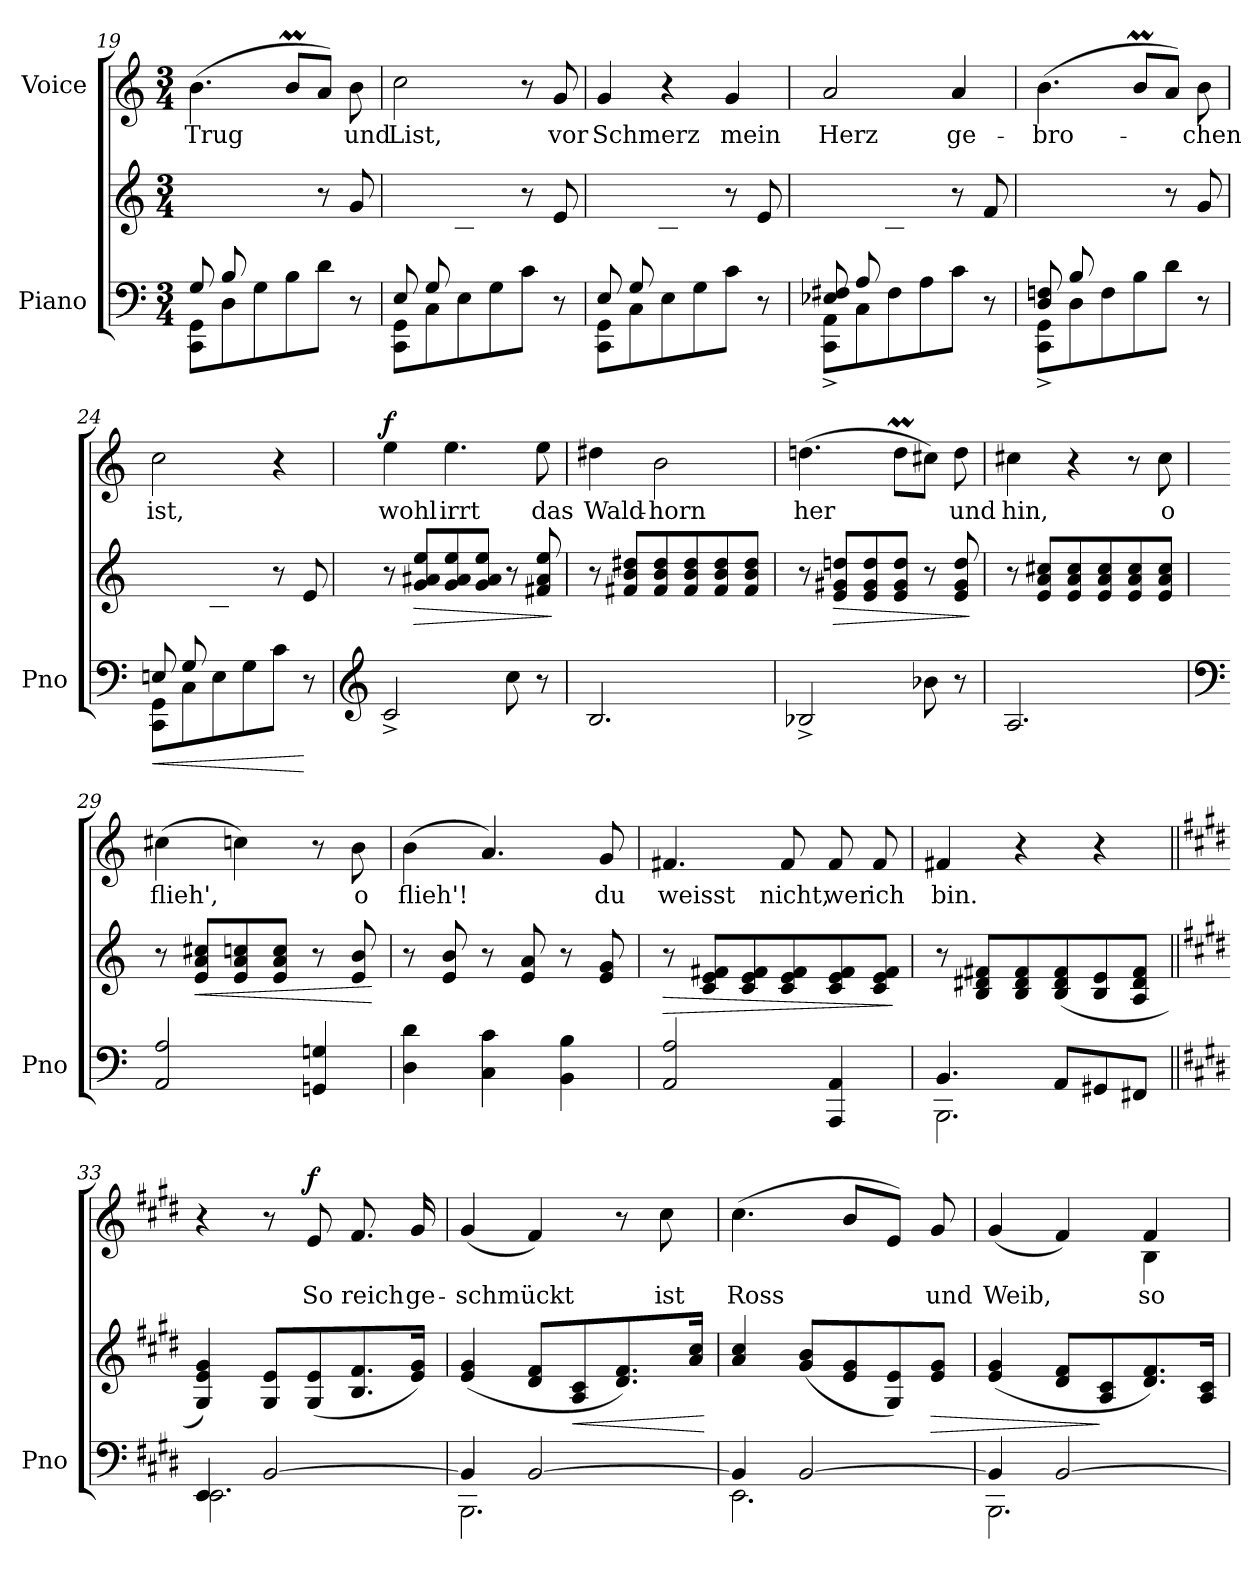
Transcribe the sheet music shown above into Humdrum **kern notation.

**kern	**kern	**dynam	**kern	**text	**dynam
*part2	*part2	*part2	*part1	*part1	*part1
*staff3	*staff2	*staff2/3	*staff1	*staff1	*staff1
*I"Piano	*	*	*I"Voice	*	*
*I'Pno	*	*	*	*	*
*clefF4	*clefG2	*	*clefG2	*	*
*k[]	*k[]	*	*k[]	*	*
*M3/4	*M3/4	*	*M3/4	*	*
=19	=19	=19	=19	=19	=19
*^	*	*	*	*	*
(8G/L	8CC\ 8GG\L	4ryy	.	(4.b\	Trug	.
8B/	8D\	.	.	.	.	.
2ryy	8G\	8d/	.	.	.	.
.	8B\	8g/J)	.	8bm/L	.	.
.	8d\J	8r	.	8a/J)	.	.
.	8r	8g/	.	8b\	und	.
=20	=20	=20	=20	=20	=20	=20
(8E/L	8CC\ 8GG\L	4ryy	.	2cc\	List,	.
8G/	8C\	.	.	.	.	.
2ryy	8E\	8c/	.	.	.	.
.	8G\	8e/J)	.	.	.	.
.	8c\J	8r	.	8r	.	.
.	8r	8e/	.	8g/	vor	.
=21	=21	=21	=21	=21	=21	=21
(8E/L	8CC\ 8GG\L	4ryy	.	4g/	Schmerz	.
8G/	8C\	.	.	.	.	.
2ryy	8E\	8c/	.	4r	.	.
.	8G\	8e/J)	.	.	.	.
.	8c\J	8r	.	4g/	mein	.
.	8r	8e/	.	.	.	.
=22	=22	=22	=22	=22	=22	=22
(8E-X/ 8F#X/L	8CC\^ 8AA\^L	4ryy	.	2a/	Herz	.
8A/	8C\	.	.	.	.	.
2ryy	8F#\	8c/	.	.	.	.
.	8A\	8f#X/J)	.	.	.	.
.	8c\J	8r	.	4a/	ge-	.
.	8r	8f#/	.	.	.	.
=23	=23	=23	=23	=23	=23	=23
(8D/ 8Fn/L	8CC\^ 8GG\^L	4ryy	.	(4.b\	-bro-	.
8B/	8D\	.	.	.	.	.
2ryy	8F\	8d/	.	.	.	.
.	8B\	8g/J)	.	8bm/L	.	.
.	8d\J	8r	.	8a/J)	.	.
.	8r	8g/	.	8b\	-chen	.
=24	=24	=24	=24	=24	=24	=24
!	!	!	!LO:HP:b=2	!	!	!
(8En/L	8CC\ 8GG\L	4ryy	<	2cc\	ist,	.
8G/	8C\	.	.	.	.	.
2ryy	8E\	8c/	.	.	.	.
.	8G\	8e/J)	.	.	.	.
.	8c\J	8r	.	4r	.	.
.	8r	8e/	[	.	.	.
*v	*v	*	*	*	*	*
=25	=25	=25	=25	=25	=25
*clefG2	*	*	*	*	*
*^	*	*	*	*	*
!	!	!	!	!	!	!LO:DY:b
*v	*v	*	*	*	*	*
2c^/	8r	.	4ee\	wohl	f
!	!	!LO:HP:b	!	!	!
.	8g/ 8a#X/ 8ee/L	>	.	.	.
.	8g/ 8a#/ 8ee/	.	4.ee\	irrt	.
.	8g/ 8a#/ 8ee/J	.	.	.	.
8cc\	8r	.	.	.	.
8r	8f#X/ 8a#/ 8ee/	.	8ee\	das	.
.	.	]	.	.	.
=26	=26	=26	=26	=26	=26
2.B/	8r	.	4dd#X\	Wald-	.
.	8f#X/ 8b/ 8dd#X/L	.	.	.	.
.	8f#/ 8b/ 8dd#/	.	2b\	-horn	.
.	8f#/ 8b/ 8dd#/	.	.	.	.
.	8f#/ 8b/ 8dd#/	.	.	.	.
.	8f#/ 8b/ 8dd#/J	.	.	.	.
=27	=27	=27	=27	=27	=27
2B-X^/	8r	.	(4.ddn\	her	.
!	!	!LO:HP:b	!	!	!
.	8e/ 8g#X/ 8ddn/L	>	.	.	.
.	8e/ 8g#/ 8dd/	.	.	.	.
.	8e/ 8g#/ 8dd/J	.	8ddM\L	.	.
8b-X\	8r	.	8cc#X\J)	.	.
8r	8e/ 8g#/ 8dd/	.	8dd\	und	.
.	.	]	.	.	.
=28	=28	=28	=28	=28	=28
2.A/	8r	.	4cc#X\	hin,	.
.	8e/ 8a/ 8cc#X/L	.	.	.	.
.	8e/ 8a/ 8cc#/	.	4r	.	.
.	8e/ 8a/ 8cc#/	.	.	.	.
.	8e/ 8a/ 8cc#/	.	8r	.	.
.	8e/ 8a/ 8cc#/J	.	8cc#\	o	.
=29	=29	=29	=29	=29	=29
*clefF4	*	*	*	*	*
2AA/ 2A/	8r	.	(4cc#X\	flieh',	.
!	!	!LO:HP:b	!	!	!
.	8e/ 8a/ 8cc#X/L	<	.	.	.
.	8e/ 8a/ 8ccn/	.	4ccn\)	.	.
.	8e/ 8a/ 8cc/J	.	.	.	.
4GGn/ 4Gn/	8r	.	8r	.	.
.	8e/ 8b/	.	8b\	o	.
.	.	[	.	.	.
=30	=30	=30	=30	=30	=30
4D\ 4d\	8r	.	(4b\	flieh'!	.
.	8e/ 8b/	.	.	.	.
4C\ 4c\	8r	.	4.a/)	.	.
.	8e/ 8a/	.	.	.	.
4BB\ 4B\	8r	.	.	.	.
.	8e/ 8g/	.	8g/	du	.
=31	=31	=31	=31	=31	=31
!	!	!LO:HP:b	!	!	!
2AA/ 2A/	8r	>	4.f#X/	weisst	.
.	8c/ 8e/ 8f#X/L	.	.	.	.
.	8c/ 8e/ 8f#/	.	.	.	.
.	8c/ 8e/ 8f#/	.	8f#/	nicht,	.
4AAA/ 4AA/	8c/ 8e/ 8f#/	.	8f#/	wer	.
.	8c/ 8e/ 8f#/J	.	8f#/	ich	.
.	.	]	.	.	.
=32	=32	=32	=32	=32	=32
*^	*	*	*	*	*
4.BB/	2.BBB\	8r	.	4f#X/	bin.	.
.	.	8B/ 8d#X/ 8f#X/L	.	.	.	.
.	.	8B/ 8d#/ 8f#/	.	4r	.	.
8AA/L	.	(8B/ 8d#/ 8f#/	.	.	.	.
8GG#X/	.	8B/ 8e/	.	4r	.	.
8FF#X/J	.	8A/ 8d#/ 8f#/J	.	.	.	.
=33||	=33||	=33||	=33||	=33||	=33||	=33||
*k[f#c#g#d#]	*	*k[f#c#g#d#]	*	*k[f#c#g#d#]	*	*
4EE/	2.EE\	4G#/ 4e/ 4g#/)	.	4r	.	.
[2BB/	.	8G#/ 8e/L	.	8r	.	.
!	!	!	!	!	!	!LO:DY:b
.	.	(8G#/ 8e/	.	8e/	So	f
.	.	8.B/ 8.f#/	.	8.f#/	reich	.
.	.	16e/ 16g#/Jk)	.	16g#/	ge-	.
=34	=34	=34	=34	=34	=34	=34
4BB/]	2.BBB\	(4e/ 4g#/	.	(4g#/	-schmückt	.
[2BB/	.	8d#/ 8f#/L	.	4f#/)	.	.
!	!	!	!LO:HP:b	!	!	!
.	.	8A/ 8c#/	<	.	.	.
.	.	8.d#/ 8.f#/)	.	8r	.	.
.	.	.	.	8cc#\	ist	.
.	.	16a/ 16cc#/Jk	.	.	.	.
*v	*v	*	*	*	*	*
.	.	[	.	.	.
=35	=35	=35	=35	=35	=35
*^	*	*	*	*	*
4BB/]	2.EE\	4a/ 4cc#/	.	(4.cc#\	Ross	.
[2BB/	.	(8g#/ 8b/L	.	.	.	.
.	.	8e/ 8g#/	.	8b/L	.	.
.	.	8G#/ 8e/)	.	8e/J)	.	.
!	!	!	!LO:HP:b	!	!	!
.	.	8e/ 8g#/J	>	8g#/	und	.
=36	=36	=36	=36	=36	=36	=36
*	*	*	*	*^	*	*
4BB/]	2.BBB\	(4e/ 4g#/	.	(4g#/	2ryy	Weib,	.
[2BB/	.	8d#/ 8f#/L	.	4f#/)	.	.	.
.	.	8A/ 8c#/	]	.	.	.	.
.	.	8.d#/ 8.f#/)	.	4B\	4f#/	so	.
.	.	16A/ 16c#/Jk	.	.	.	.	.
*v	*v	*	*	*v	*v	*	*
=	=	=	=	=	=
*-	*-	*-	*-	*-	*-
